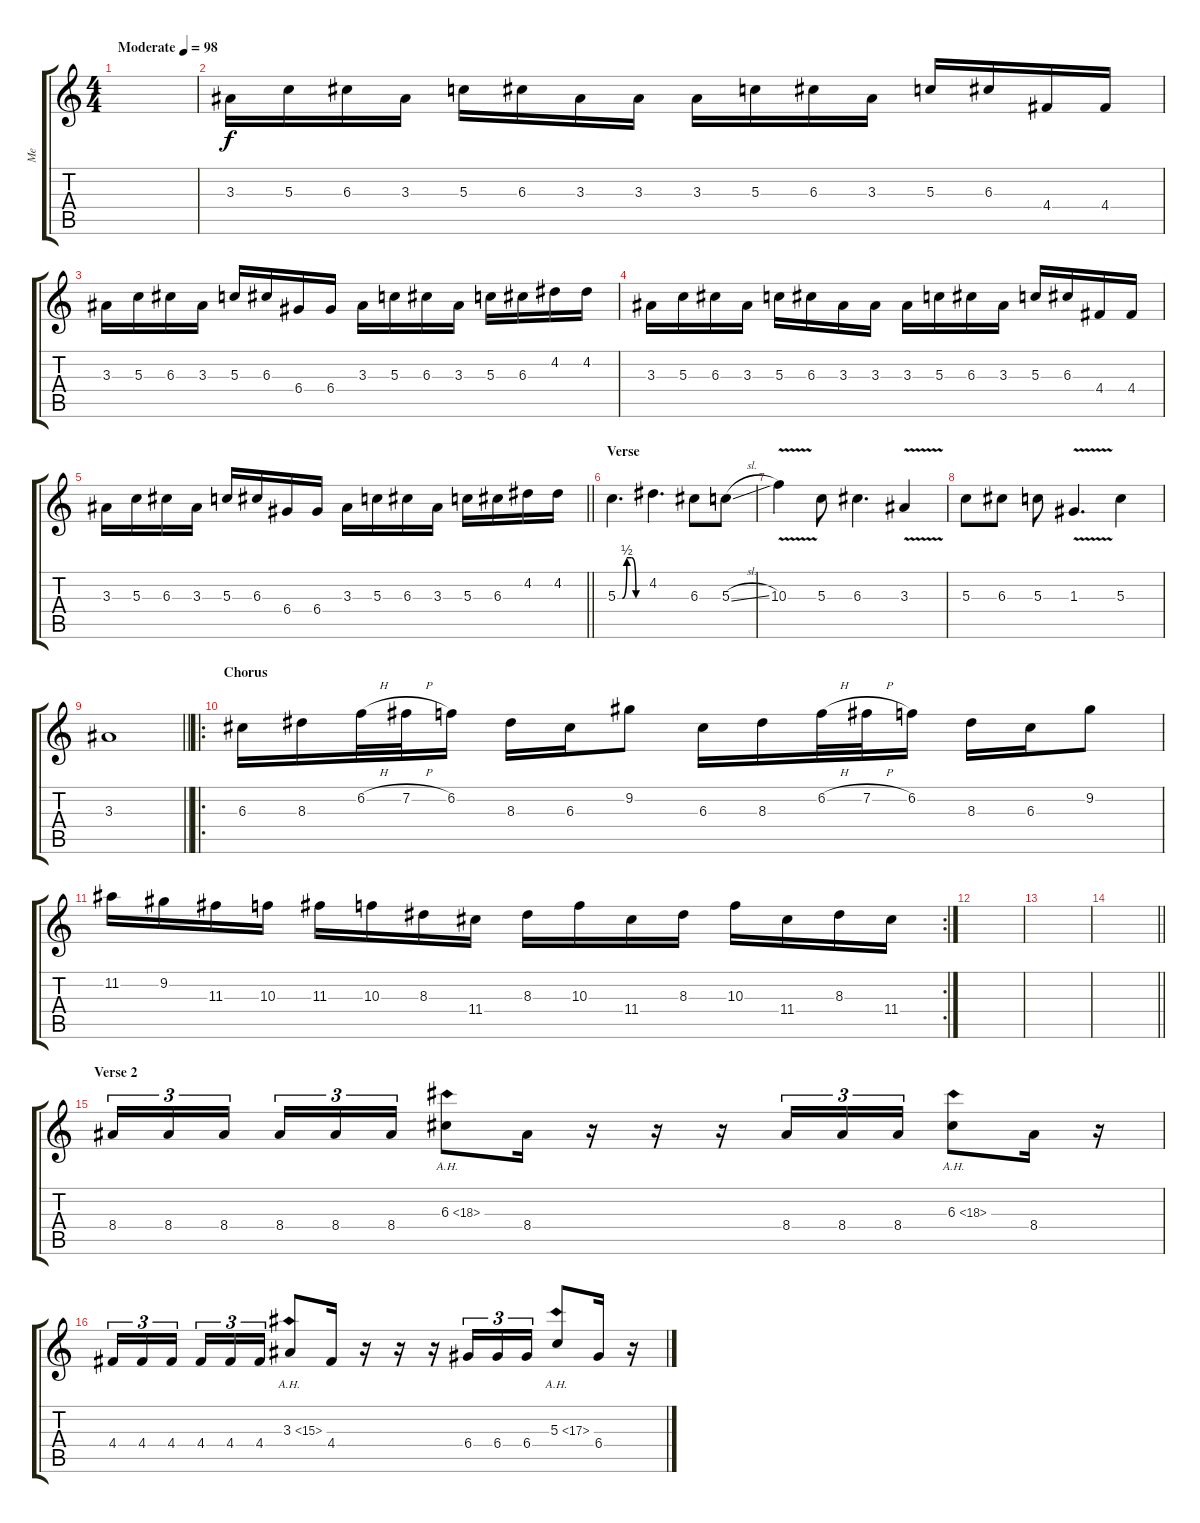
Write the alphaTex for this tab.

\track ("Me" "Me") {instrument overdrivenguitar}
\staff {score tabs}
\tuning (E4 B3 G3 D3 A2 D2) {hide}
\ts (4 4)
\tempo (98 "Moderate")
\clef g2
\ks c
|
3.3.16 5.3.16 6.3.16 3.3.16 5.3.16 6.3.16 3.3.16 3.3.16 3.3.16 5.3.16 6.3.16 3.3.16 5.3.16 6.3.16 4.4.16 4.4.16 |
3.3.16 5.3.16 6.3.16 3.3.16 5.3.16 6.3.16 6.4.16 6.4.16 3.3.16 5.3.16 6.3.16 3.3.16 5.3.16 6.3.16 4.2.16 4.2.16 |
3.3.16 5.3.16 6.3.16 3.3.16 5.3.16 6.3.16 3.3.16 3.3.16 3.3.16 5.3.16 6.3.16 3.3.16 5.3.16 6.3.16 4.4.16 4.4.16 |
\barLineRight lightlight
3.3.16 5.3.16 6.3.16 3.3.16 5.3.16 6.3.16 6.4.16 6.4.16 3.3.16 5.3.16 6.3.16 3.3.16 5.3.16 6.3.16 4.2.16 4.2.16 |
\section ("" "Verse")
5.3{be (custom 0 0 10 0 20 2 30 2 40 0 60 0)}.4{d} 4.2.4{d} 6.3.8 5.3{sl}.8 |
10.3{v}.4 5.3.8 6.3.4{d} 3.3{v}.4 |
5.3.8 6.3.8 5.3.8 1.3{v}.4{d} 5.3.4 |
\barLineRight lightlight
3.3.1 |
\ro
\section ("" "Chorus")
6.3.16 8.3.16 6.2{h}.32 7.2{h}.32 6.2.16 8.3.16 6.3.16 9.2.8 6.3.16 8.3.16 6.2{h}.32 7.2{h}.32 6.2.16 8.3.16 6.3.16 9.2.8 |
\rc 2
11.2.16 9.2.16 11.3.16 10.3.16 11.3.16 10.3.16 8.3.16 11.4.16 8.3.16 10.3.16 11.4.16 8.3.16 10.3.16 11.4.16 8.3.16 11.4.16 |
|
|
\barLineRight lightlight
|
\section ("" "Verse 2")
8.4.16{tu (3 2)} 8.4.16{tu (3 2)} 8.4.16{tu (3 2) beam splitsecondary} 8.4.16{tu (3 2)} 8.4.16{tu (3 2)} 8.4.16{tu (3 2)} 6.3{ah 12}.8 8.4.16 r.16 r.16 r.16 8.4.16{tu (3 2)} 8.4.16{tu (3 2)} 8.4.16{tu (3 2)} 6.3{ah 12}.8 8.4.16 r.16 |
4.4.16{tu (3 2)} 4.4.16{tu (3 2)} 4.4.16{tu (3 2) beam splitsecondary} 4.4.16{tu (3 2)} 4.4.16{tu (3 2)} 4.4.16{tu (3 2)} 3.3{ah 12}.8 4.4.16 r.16 r.16 r.16 6.4.16{tu (3 2)} 6.4.16{tu (3 2)} 6.4.16{tu (3 2)} 5.3{ah 12}.8 6.4.16 r.16
